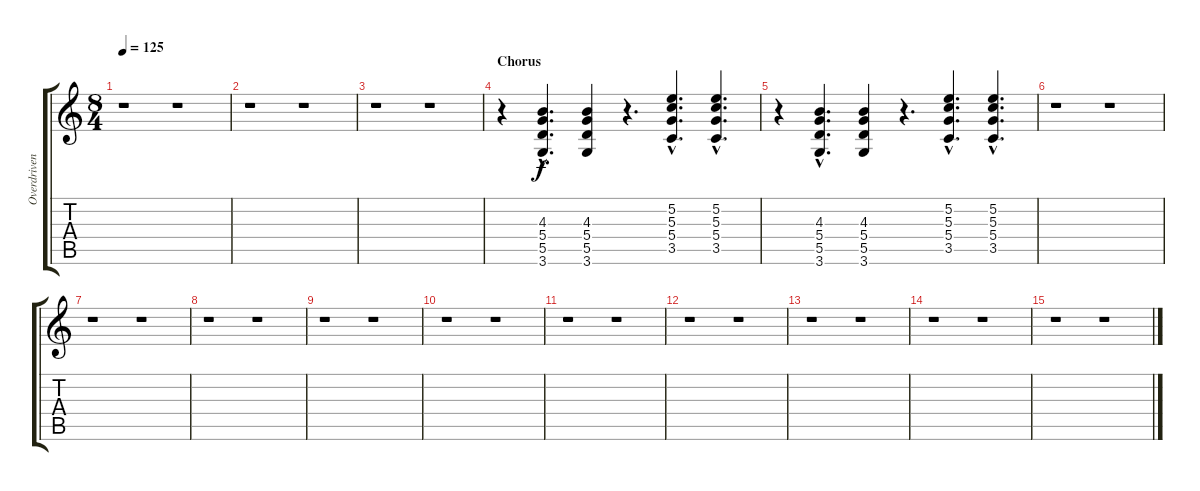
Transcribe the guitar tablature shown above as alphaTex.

\track ("Overdriven" "Overdriven") {instrument overdrivenguitar}
\staff {score tabs}
\tuning (E4 B3 G3 D3 A2 E2) {hide}
\ts (8 4)
\tempo 125
\clef g2
\ks c
r.1{dy f} r.1 |
r.1 r.1 |
r.1 r.1 |
\section ("" "Chorus")
r.4 (4.3{hac} 5.4{hac} 5.5{hac} 3.6{hac}).4{d} (4.3 5.4 5.5 3.6).4 r.4{d} (5.2{hac} 5.3{hac} 5.4{hac} 3.5{hac}).4{d} (5.2{hac} 5.3{hac} 5.4{hac} 3.5{hac}).4{d} |
r.4 (4.3{hac} 5.4{hac} 5.5{hac} 3.6{hac}).4{d} (4.3 5.4 5.5 3.6).4 r.4{d} (5.2{hac} 5.3{hac} 5.4{hac} 3.5{hac}).4{d} (5.2{hac} 5.3{hac} 5.4{hac} 3.5{hac}).4{d} |
r.1 r.1 |
r.1 r.1 |
r.1 r.1 |
r.1 r.1 |
r.1 r.1 |
r.1 r.1 |
r.1 r.1 |
r.1 r.1 |
r.1 r.1 |
r.1 r.1
